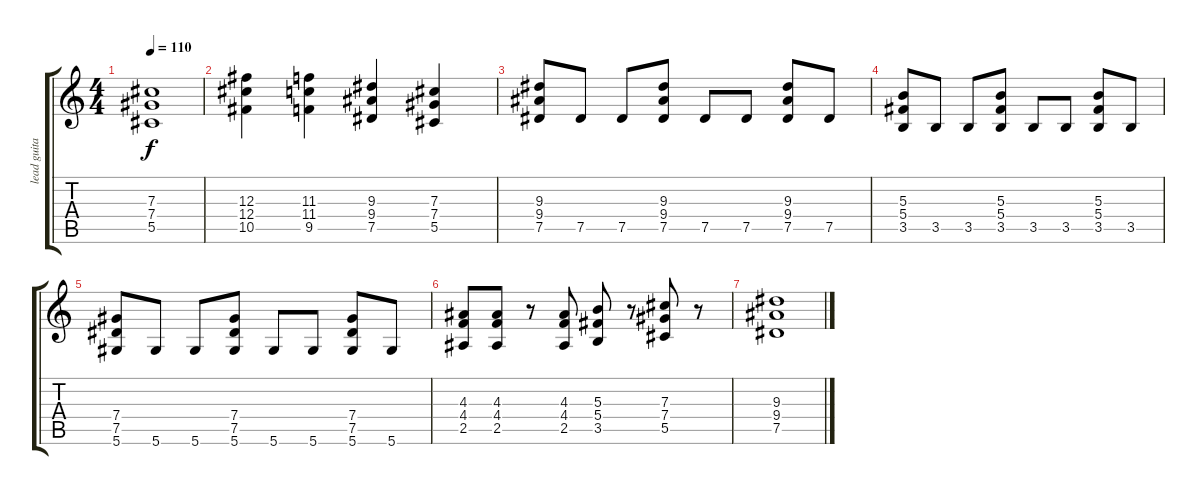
\track ("lead guitar" "lead guita") {instrument overdrivenguitar}
\staff {score tabs}
\tuning (Eb4 Bb3 Gb3 Db3 Ab2 Eb2) {hide}
\ts (4 4)
\tempo 110
\clef g2
\ks c
(7.3 7.4 5.5).1{dy f} |
(12.3 12.4 10.5).4 (11.3 11.4 9.5).4 (9.3 9.4 7.5).4 (7.3 7.4 5.5).4 |
(9.3 9.4 7.5).8 7.5.8 7.5.8 (9.3 9.4 7.5).8 7.5.8 7.5.8 (9.3 9.4 7.5).8 7.5.8 |
(5.3 5.4 3.5).8 3.5.8 3.5.8 (5.3 5.4 3.5).8 3.5.8 3.5.8 (5.3 5.4 3.5).8 3.5.8 |
(7.4 7.5 5.6).8 5.6.8 5.6.8 (7.4 7.5 5.6).8 5.6.8 5.6.8 (7.4 7.5 5.6).8 5.6.8 |
(4.3 4.4 2.5).8 (4.3 4.4 2.5).8 r.8 (4.3 4.4 2.5).8 (5.3 5.4 3.5).8 r.8 (7.3 7.4 5.5).8 r.8 |
(9.3 9.4 7.5).1
